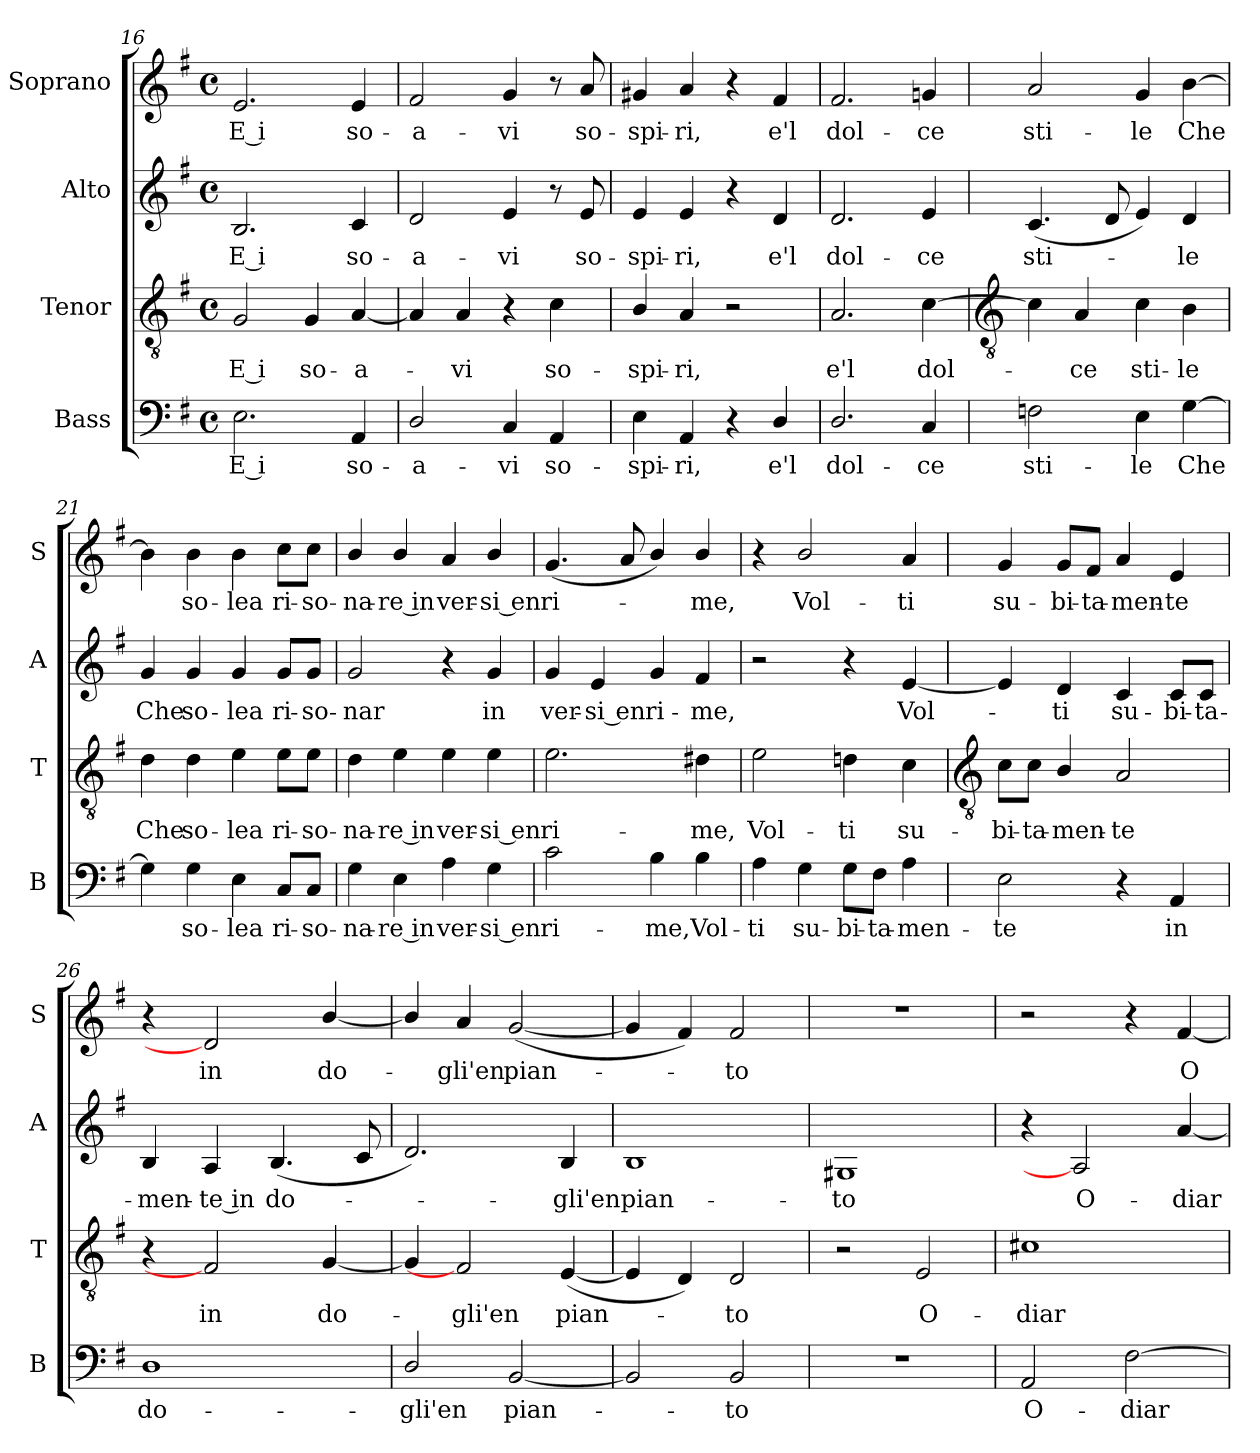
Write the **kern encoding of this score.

**kern	**text	**kern	**text	**kern	**text	**kern	**text
*part4	*part4	*part3	*part3	*part2	*part2	*part1	*part1
*staff4	*staff4	*staff3	*staff3	*staff2	*staff2	*staff1	*staff1
*I"Bass	*	*I"Tenor	*	*I"Alto	*	*I"Soprano	*
*I'B	*	*I'T	*	*I'A	*	*I'S	*
*clefF4	*	*clefGv2	*	*clefG2	*	*clefG2	*
*k[f#]	*	*k[f#]	*	*k[f#]	*	*k[f#]	*
*G:	*	*G:	*	*G:	*	*G:	*
*M4/4	*	*M4/4	*	*M4/4	*	*M4/4	*
*met(c)	*	*met(c)	*	*met(c)	*	*met(c)	*
=16	=16	=16	=16	=16	=16	=16	=16
!	!LO:LY:b	!	!LO:LY:b	!	!LO:LY:b	!	!LO:LY:b
2.E	E i	2G	E i	2.B	E i	2.e	E i
!	!	!	!LO:LY:b	!	!	!	!
.	.	4G	so-	.	.	.	.
!	!LO:LY:b	!	!LO:LY:b	!	!LO:LY:b	!	!LO:LY:b
4AA	so-	[4A	-a-	4c	so-	4e	so-
=17	=17	=17	=17	=17	=17	=17	=17
!	!LO:LY:b	!	!	!	!LO:LY:b	!	!LO:LY:b
2D/	-a-	4A]	.	2d	-a-	2f#	-a-
!	!	!	!LO:LY:b	!	!	!	!
.	.	4A	vi	.	.	.	.
!	!LO:LY:b	!	!	!	!LO:LY:b	!	!LO:LY:b
4C	-vi	4r	.	4e	-vi	4g	-vi
!	!LO:LY:b	!	!LO:LY:b	!	!	!	!
4AA	so-	4c	so-	8r	.	8r	.
!	!	!	!	!	!LO:LY:b	!	!LO:LY:b
.	.	.	.	8e	so-	8a	so-
=18	=18	=18	=18	=18	=18	=18	=18
!	!LO:LY:b	!	!LO:LY:b	!	!LO:LY:b	!	!LO:LY:b
4E	-spi-	4B/	-spi-	4e	-spi-	4g#X	-spi-
!	!LO:LY:b	!	!LO:LY:b	!	!LO:LY:b	!	!LO:LY:b
4AA	-ri,	4A	-ri,	4e	-ri,	4a	-ri,
4r	.	2r	.	4r	.	4r	.
!	!LO:LY:b	!	!	!	!LO:LY:b	!	!LO:LY:b
4D/	e'l	.	.	4d	e'l	4f#	e'l
=19	=19	=19	=19	=19	=19	=19	=19
!	!LO:LY:b	!	!LO:LY:b	!	!LO:LY:b	!	!LO:LY:b
2.D/	dol-	2.A	e'l	2.d	dol-	2.f#	dol-
!	!LO:LY:b	!	!LO:LY:b	!	!LO:LY:b	!	!LO:LY:b
4C	-ce	[4c	dol-	4e	-ce	4gn	-ce
!!LO:LB:g=z
=20	=20	=20	=20	=20	=20	=20	=20
*	*	*clefGv2	*	*	*	*	*
!	!LO:LY:b	!	!	!	!LO:LY:b	!	!LO:LY:b
2Fn	sti-	4c]	.	(<4.c	sti-	2a	sti-
!	!	!	!LO:LY:b	!	!	!	!
.	.	4A	ce	.	.	.	.
.	.	.	.	8d	.	.	.
!	!LO:LY:b	!	!LO:LY:b	!	!	!	!LO:LY:b
4E	-le	4c	sti-	4e)	.	4g	-le
!	!LO:LY:b	!	!LO:LY:b	!	!LO:LY:b	!	!LO:LY:b
[4G	Che	4B	-le	4d	le	[4b	Che
=21	=21	=21	=21	=21	=21	=21	=21
!	!	!	!LO:LY:b	!	!LO:LY:b	!	!
4G]	.	4d	Che	4g	Che	4b]	.
!	!LO:LY:b	!	!LO:LY:b	!	!LO:LY:b	!	!LO:LY:b
4G	so-	4d	so-	4g	so-	4b	so-
!	!LO:LY:b	!	!LO:LY:b	!	!LO:LY:b	!	!LO:LY:b
4E	-lea	4e	-lea	4g	-lea	4b	-lea
!	!LO:LY:b	!	!LO:LY:b	!	!LO:LY:b	!	!LO:LY:b
8C/L	ri-	8e\L	ri-	8g/L	ri-	8cc\L	ri-
!	!LO:LY:b	!	!LO:LY:b	!	!LO:LY:b	!	!LO:LY:b
8C/J	-so-	8e\J	-so-	8g/J	-so-	8cc\J	-so-
=22	=22	=22	=22	=22	=22	=22	=22
!	!LO:LY:b	!	!LO:LY:b	!	!LO:LY:b	!	!LO:LY:b
4G	-na-	4d	-na-	2g	-nar	4b/	-na-
!	!LO:LY:b	!	!LO:LY:b	!	!	!	!LO:LY:b
4E	-re in	4e	-re in	.	.	4b/	-re in
!	!LO:LY:b	!	!LO:LY:b	!	!	!	!LO:LY:b
4A	ver-	4e	ver-	4r	.	4a	ver-
!	!LO:LY:b	!	!LO:LY:b	!	!LO:LY:b	!	!LO:LY:b
4G	-si en	4e	-si en	4g	in	4b/	-si en
=23	=23	=23	=23	=23	=23	=23	=23
!	!LO:LY:b	!	!LO:LY:b	!	!LO:LY:b	!	!LO:LY:b
2c	ri-	2.e	ri-	4g	ver-	(<4.g	ri-
!	!	!	!	!	!LO:LY:b	!	!
.	.	.	.	4e	-si en	.	.
.	.	.	.	.	.	8a	.
!	!LO:LY:b	!	!	!	!LO:LY:b	!	!
4B	-me,	.	.	4g	ri-	4b/)	.
!	!LO:LY:b	!	!LO:LY:b	!	!LO:LY:b	!	!LO:LY:b
4B	Vol-	4d#X	-me,	4f#	-me,	4b/	me,
=24	=24	=24	=24	=24	=24	=24	=24
!	!LO:LY:b	!	!LO:LY:b	!	!	!	!
4A	-ti	2e	Vol-	2r	.	4r	.
!	!LO:LY:b	!	!	!	!	!	!LO:LY:b
4G	su-	.	.	.	.	2b/	Vol-
!	!LO:LY:b	!	!LO:LY:b	!	!	!	!
8G\L	-bi-	4dn	-ti	4r	.	.	.
!	!LO:LY:b	!	!	!	!	!	!
8F#\J	-ta-	.	.	.	.	.	.
!	!LO:LY:b	!	!LO:LY:b	!	!LO:LY:b	!	!LO:LY:b
4A	-men-	4c	su-	[4e	Vol-	4a	-ti
!!LO:LB:g=z
=25	=25	=25	=25	=25	=25	=25	=25
*	*	*clefGv2	*	*	*	*	*
!	!LO:LY:b	!	!LO:LY:b	!	!	!	!LO:LY:b
2E	-te	8c\L	-bi-	4e]	.	4g	su-
!	!	!	!LO:LY:b	!	!	!	!
.	.	8c\J	-ta-	.	.	.	.
!	!	!	!LO:LY:b	!	!LO:LY:b	!	!LO:LY:b
.	.	4B/	-men-	4d	ti	8g/L	-bi-
!	!	!	!	!	!	!	!LO:LY:b
.	.	.	.	.	.	8f#/J	-ta-
!	!	!	!LO:LY:b	!	!LO:LY:b	!	!LO:LY:b
4r	.	2A	-te	4c	su-	4a	-men-
!	!LO:LY:b	!	!	!	!LO:LY:b	!	!LO:LY:b
4AA	in	.	.	8c/L	-bi-	4e	-te
!	!	!	!	!	!LO:LY:b	!	!
.	.	.	.	8c/J	-ta-	.	.
=26	=26	=26	=26	=26	=26	=26	=26
!	!LO:LY:b	!	!	!	!LO:LY:b	!	!
1D	do-	4r	.	4B	-men-	4r	.
!	!	!	!LO:LY:b	!	!LO:LY:b	!	!LO:LY:b
.	.	2F#]	in	4A	-te in	2d]	in
!	!	!	!	!	!LO:LY:b	!	!
.	.	.	.	(<4.B	do-	.	.
!	!	!	!LO:LY:b	!	!	!	!LO:LY:b
.	.	[4G	do-	.	.	[4b/	do-
.	.	.	.	8c	.	.	.
=27	=27	=27	=27	=27	=27	=27	=27
!	!LO:LY:b	!	!	!	!	!	!
2D/	-gli'en	4G]	.	2.d)	.	4b/]	.
!	!	!	!LO:LY:b	!	!	!	!LO:LY:b
.	.	2F#]	gli'en	.	.	4a	gli'en
!	!LO:LY:b	!	!	!	!	!	!LO:LY:b
[2BB	pian-	.	.	.	.	(<[2g	pian-
!	!	!	!LO:LY:b	!	!LO:LY:b	!	!
.	.	(<[4E	pian-	4B	gli'en	.	.
=28	=28	=28	=28	=28	=28	=28	=28
!	!	!	!	!	!LO:LY:b	!	!
2BB]	.	4E]	.	1B	pian-	4g]	.
.	.	4D)	.	.	.	4f#)	.
!	!LO:LY:b	!	!LO:LY:b	!	!	!	!LO:LY:b
2BB	to	2D	to	.	.	2f#	to
=29	=29	=29	=29	=29	=29	=29	=29
!	!	!	!	!	!LO:LY:b	!	!
1r	.	2r	.	1G#X	-to	1r	.
!	!	!	!LO:LY:b	!	!	!	!
.	.	2E	O-	.	.	.	.
=30	=30	=30	=30	=30	=30	=30	=30
!	!LO:LY:b	!	!LO:LY:b	!	!	!	!
2AA	O-	1c#X	-diar	4r	.	2r	.
!	!	!	!	!	!LO:LY:b	!	!
.	.	.	.	2A]	O-	.	.
!	!LO:LY:b	!	!	!	!	!	!
[2F#	-diar	.	.	.	.	4r	.
!	!	!	!	!	!LO:LY:b	!	!LO:LY:b
.	.	.	.	[4a	-diar	[4f#	O-
=	=	=	=	=	=	=	=
*-	*-	*-	*-	*-	*-	*-	*-
